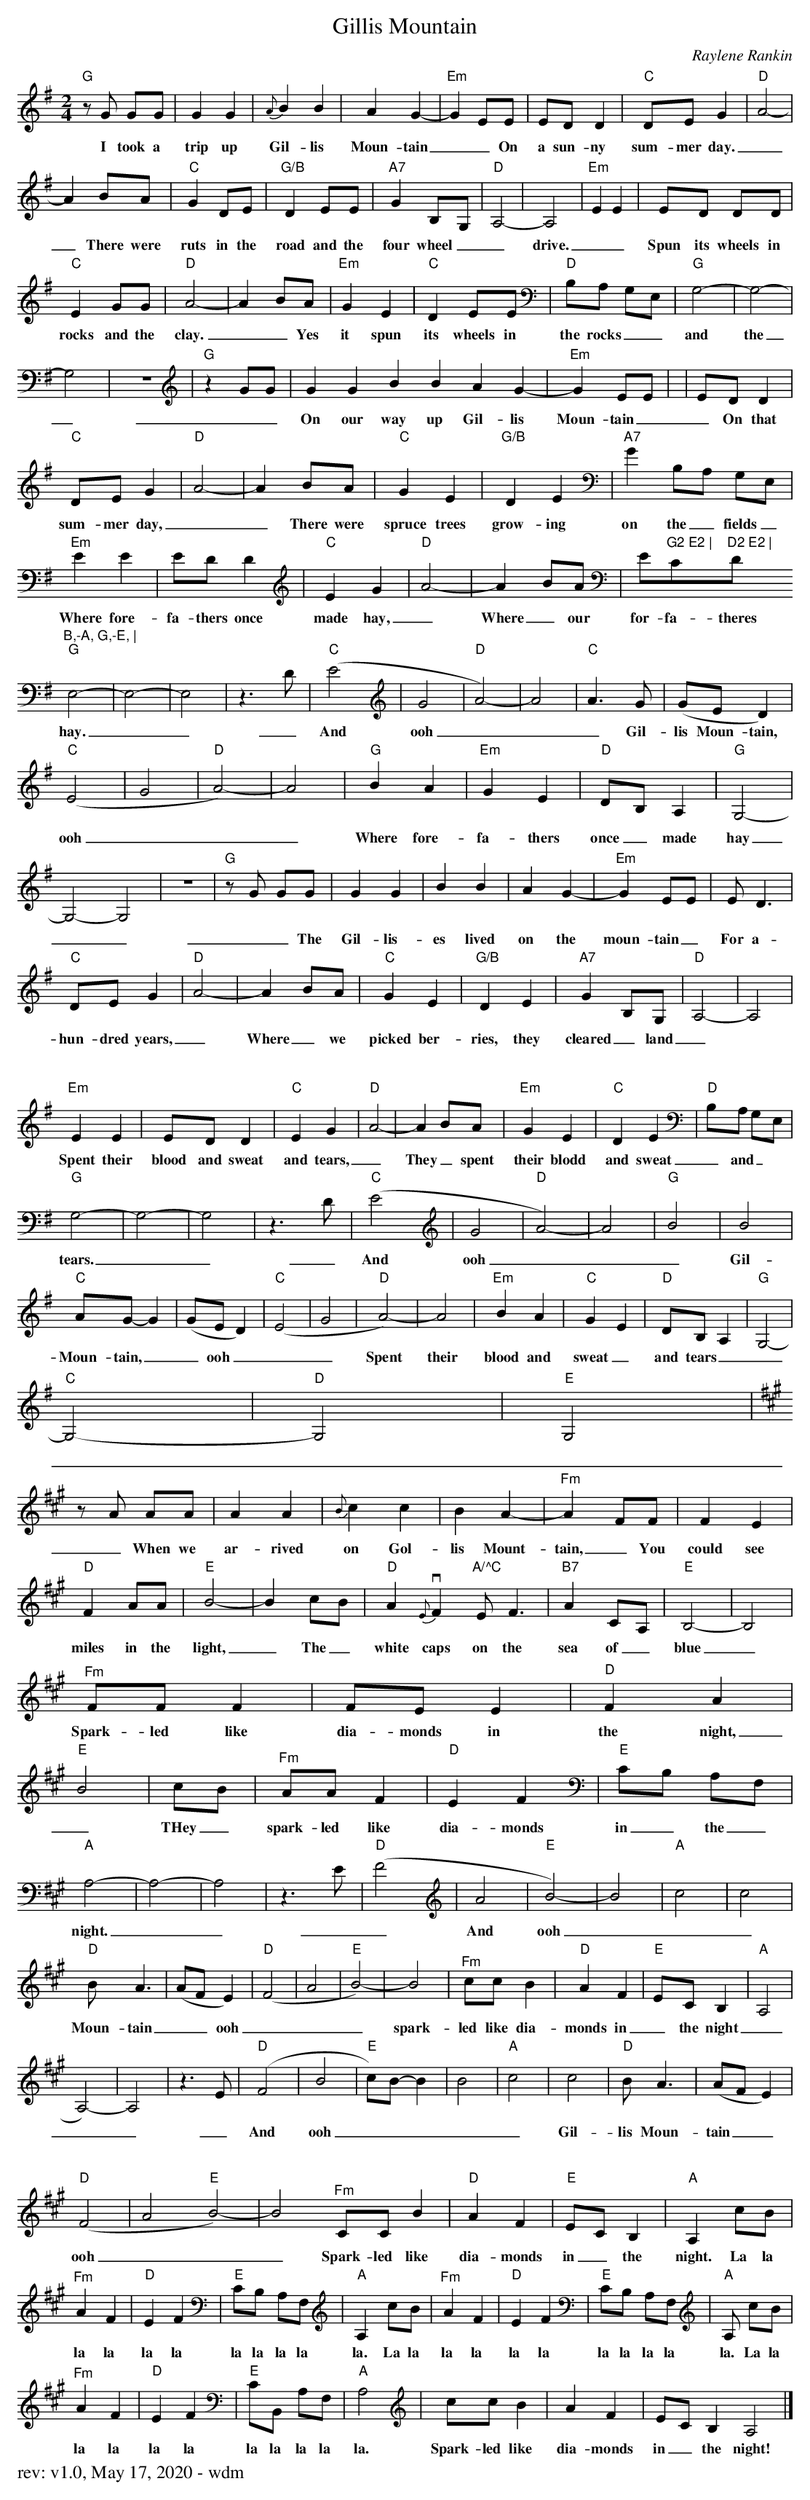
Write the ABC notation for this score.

X:1
T: Gillis Mountain
O: Raylene Rankin
M: 2/4
L: 1/8
K: Gmaj
"G"z G GG | G2 G2 | {A-}B2 B2 | A2 G2- |"Em"G2 EE | E-D D2 | "C"D-E G2 | "D"A4- |
w:I took a trip up Gil-lis Moun-tain__ On a sun-ny sum-mer day.__
A2 BA | "C"G2 DE | "G/B"D2 EE | "A7"G2 B,-G, | "D"A,4- | A,4 | "Em"E2 E2 | E-D DD |
w:_ There were ruts in the road and the four wheel__ drive.__ Spun its wheels in the
"C"E2 GG | "D"A4- | A2 BA | "Em"G2 E2 | "C"D2 EE | "D"B,-A, G,-E, | "G"G,4- | G,4- |
w:rocks and the clay.__ Yes it spun its wheels in the rocks__ and the clay__
G,4 | z4 | "G"z2 GG | G2 G2 B2 B2 A2 G2- | "Em"G2 EE | | E-D D2 |
w:_ _ _ On our way up Gil-lis Moun-tain__ On that sun-ny
"C"D-E G2 | "D"A4- | A2 BA | "C"G2 E2 | "G/B"D2 E2 | "A7"G2 B,-A, G,-E, |
w:sum-mer day,__ There were spruce trees grow-ing on the_ fields_
"Em"E2 E2 | E-D D2 | "C"E2 G2 | "D"A4- | A2 B-A | ""Em"G2 E2 | "C"D2 E2 | "D"B,-A, G,-E, |
w:Where fore-fa-thers once made hay,_ Where_ our for-fa-theres once_ made_
"G"E,4- | E,4- | E,4 | z3 D | "C"(E4 | G4 | "D"A4)- | A4 | "C"A2>G2 | (GE D2) |
w:hay.___ And ooh___ Gil-lis Moun-tain,__
"C"(E4 | G4 | "D"A4)- | A4 | "G"B2 A2 | "Em"G2 E2 | "D"D-B, A,2 | "G"G,4- |
w:ooh___ Where fore-fa-thers once_ made hay_
G,4-G,4 | z4 | "G"z G GG | G2 G2 | B2 B2 | A2 G2- |"Em"G2 EE | E2<D2 |
w:____ The Gil-lis-es lived on the moun-tain_ For a-bout a
"C"D-E G2 | "D"A4- | A2 B-A | "C"G2 E2 | "G/B"D2 E2 | "A7"G2 B,-G, | "D"A,4- | A,4 |
w:hun-dred years,_ Where_ we picked ber-ries, they cleared_ land_
"Em"E2 E2 | E-D D2 | "C"E2 G2 | "D"A4- | A2 B-A | "Em"G2 E2 | "C"D2 E2 | "D"B,-A, G,-E, |
w:Spent their blood and sweat and tears,_ They_ spent their blodd and sweat_ and_
"G"G,4- | G,4- | G,4 | z3 D | "C"(E4 | G4 | "D"A4)- | A4 | "G"B4 | B4 |
w:tears.___ And ooh___ Gil-lis
"C"A-G-G2 | (GE D2) | "C"(E4 | G4 | "D"A4)- | A4 | "Em"B2 A2 | "C"G2 E2 | "D"D-B, A,2 | "G"G,4- |
w:Moun-tain,__ ooh___ Spent their blood and sweat_ and tears_
"C"G,4- | "D"G,4 | "E"G,4 |
w:____
K: Amaj
z A AA | A2 A2 | {B-} c2 c2 | B2 A2- | "^Fm"A2 FF | F2 E2 |
w:_ When we ar-rived on Gol-lis Mount-tain,_ You could see for
"D"F2 AA | "E"B4- | B2 c-B | "D"A2 {E-}vF2 "A/^C"E2<F2 | "B7"A2 C-A, | "E"B,4- | B,4 |
w:miles in the light,_ The_ white caps on the sea of_ blue_
"^Fm"FF F2 | F-E E2 | "D"F2 A2 | "E"B4- | c-B | "^Fm"AA F2 | "D"E2 F2 | "E"C-B, A,-F, |
w:Spark-led like dia-monds in the night,_ THey_ spark-led like dia-monds in_ the_
"A"A,4- |A,4- | A,4- | z3 E | "D"(F4 | A4 | "E"B4)- |B4 | "A"c4 | c4 |
w:night.____ And ooh___ Gil-lis
"D"B-A3 | (AF E2) | "D"(F4 | A4 | "E"B4)- | B4 | "^Fm"cc B2 | "D"A2 F2 | "E"E-C B,2 | "A"A,4 |
w:Moun-tain__ ooh___ spark-led like dia-monds in_ the night_
A,4)- |A,4 | z3 E | "D"(F4 |B4 | "E"c)B-B2 | B4 | "A"c4 | c4 | "D"B-A3 | (AF E2) |
w:___ And ooh_____ Gil-lis Moun-tain__
"D"(F4 | A4 "E"B4)-| B4 "^Fm"CC B2 | "D"A2 F2 | "E"E-C B,2 | "A"A,2 cB |
w:ooh___ Spark-led like dia-monds in_ the night. La la
"^Fm"A2 F2 | "D"E2 F2 | "E"CB, A,F, | "A"A,2 cB | "^Fm"A2 F2 | "D"E2 F2 | "E"CB, A,F, | "A"A, cB |
w:la la la la la la la la la. La la la la la la la la la la la. La la
"^Fm"A2 F2 | "D"E2 F2 | "E"CB,, A,F, | "A"A,4 | cc B2 | A2 F2 | E-C B,2 A,4 |]
w:la la la la la la la la la. Spark-led like dia-monds in_ the night!
